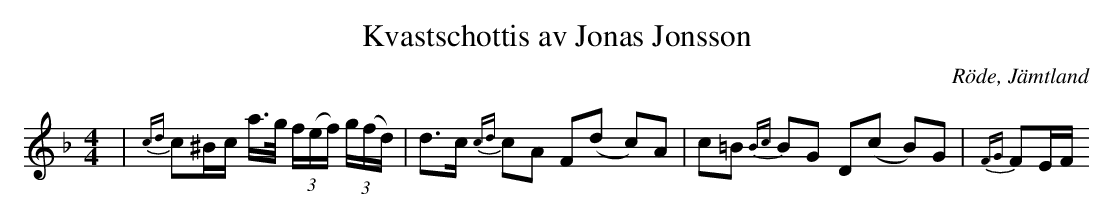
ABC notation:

X:1
T:Kvastschottis av Jonas Jonsson
O:Röde, Jämtland
M:4/4
L:1/16
K:F
| {cd}c2^Bc a>g (3f(ef) (3g(fd) | d2>c2 {cd}c2A2 F2(d2- c2)A2 | c2=B2 {Bc}B2G2 D2(c2- B2)G2 | {FG}F2EF
